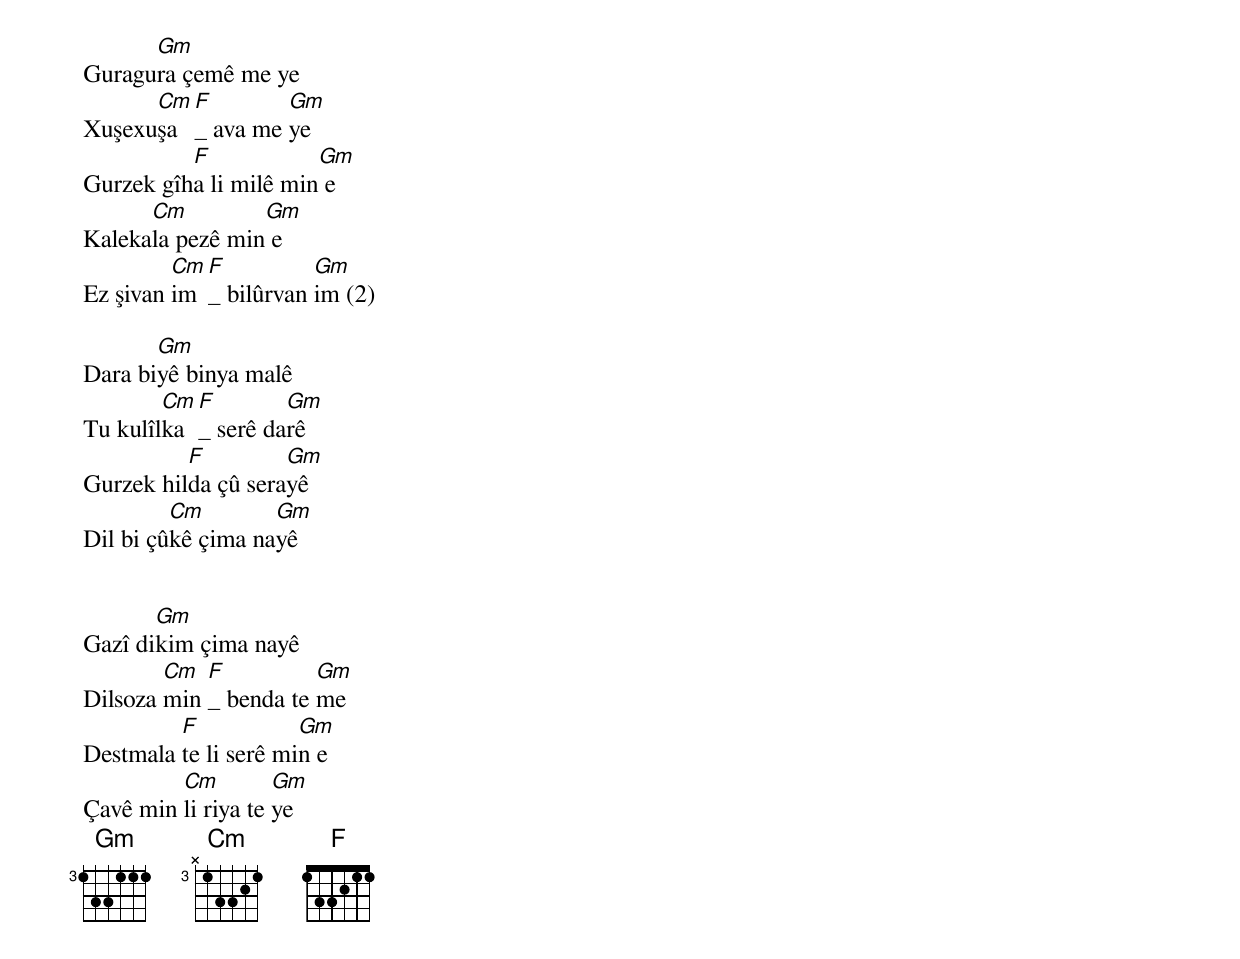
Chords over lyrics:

      Gm
Guragura çemê me ye
      Cm F        Gm
Xuşexuşa _ ava me ye
          F            Gm
Gurzek gîha li milê min e
      Cm         Gm
Kalekala pezê min e
         Cm F          Gm
Ez şivan im _ bilûrvan im (2)

       Gm
Dara biyê binya malê
        Cm F        Gm
Tu kulîlka _ serê darê
          F         Gm
Gurzek hilda çû serayê
         Cm        Gm
Dil bi çûkê çima nayê


       Gm
Gazî dikim çima nayê
        Cm  F          Gm
Dilsoza min _ benda te me
         F            Gm
Destmala te li serê min e
         Cm         Gm
Çavê min li riya te ye
